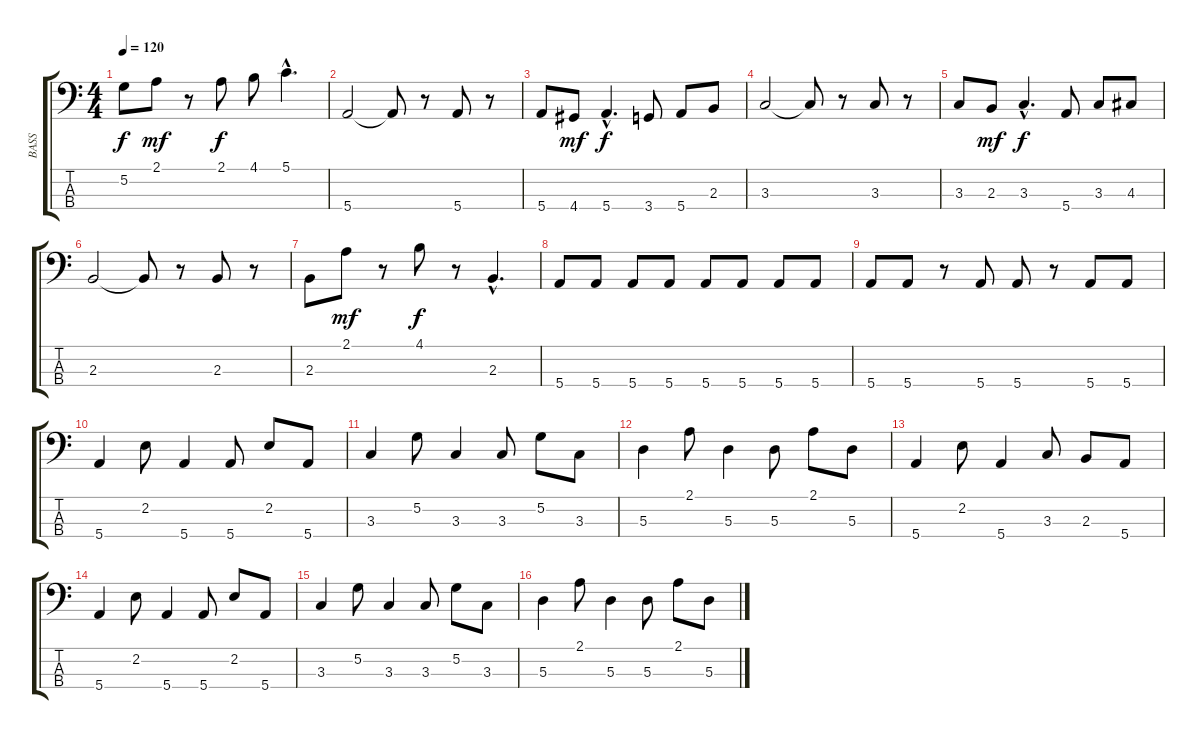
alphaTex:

\track ("BASS" "BASS") {instrument electricbasspick}
\staff {score tabs}
\tuning (G2 D2 A1 E1) {hide}
\ts (4 4)
\tempo 120
\clef f4
\ks c
5.2.8{dy f} 2.1.8{dy mf} r.8 2.1.8{dy f} 4.1.8 5.1{hac}.4{d} |
5.4.2 5.4{t}.8 r.8 5.4.8 r.8 |
5.4.8 4.4.8{dy mf} 5.4{hac}.4{d dy f} 3.4.8 5.4.8 2.3.8 |
3.3.2 3.3{t}.8 r.8 3.3.8 r.8 |
3.3.8 2.3.8{dy mf} 3.3{hac}.4{d dy f} 5.4.8 3.3.8 4.3.8 |
2.3.2 2.3{t}.8 r.8 2.3.8 r.8 |
2.3.8 2.1.8{dy mf} r.8 4.1.8{dy f} r.8 2.3{hac}.4{d} |
5.4.8 5.4.8 5.4.8 5.4.8 5.4.8 5.4.8 5.4.8 5.4.8 |
5.4.8 5.4.8 r.8 5.4.8 5.4.8 r.8 5.4.8 5.4.8 |
5.4.4 2.2.8 5.4.4 5.4.8 2.2.8 5.4.8 |
3.3.4 5.2.8 3.3.4 3.3.8 5.2.8 3.3.8 |
5.3.4 2.1.8 5.3.4 5.3.8 2.1.8 5.3.8 |
5.4.4 2.2.8 5.4.4 3.3.8 2.3.8 5.4.8 |
5.4.4 2.2.8 5.4.4 5.4.8 2.2.8 5.4.8 |
3.3.4 5.2.8 3.3.4 3.3.8 5.2.8 3.3.8 |
5.3.4 2.1.8 5.3.4 5.3.8 2.1.8 5.3.8
